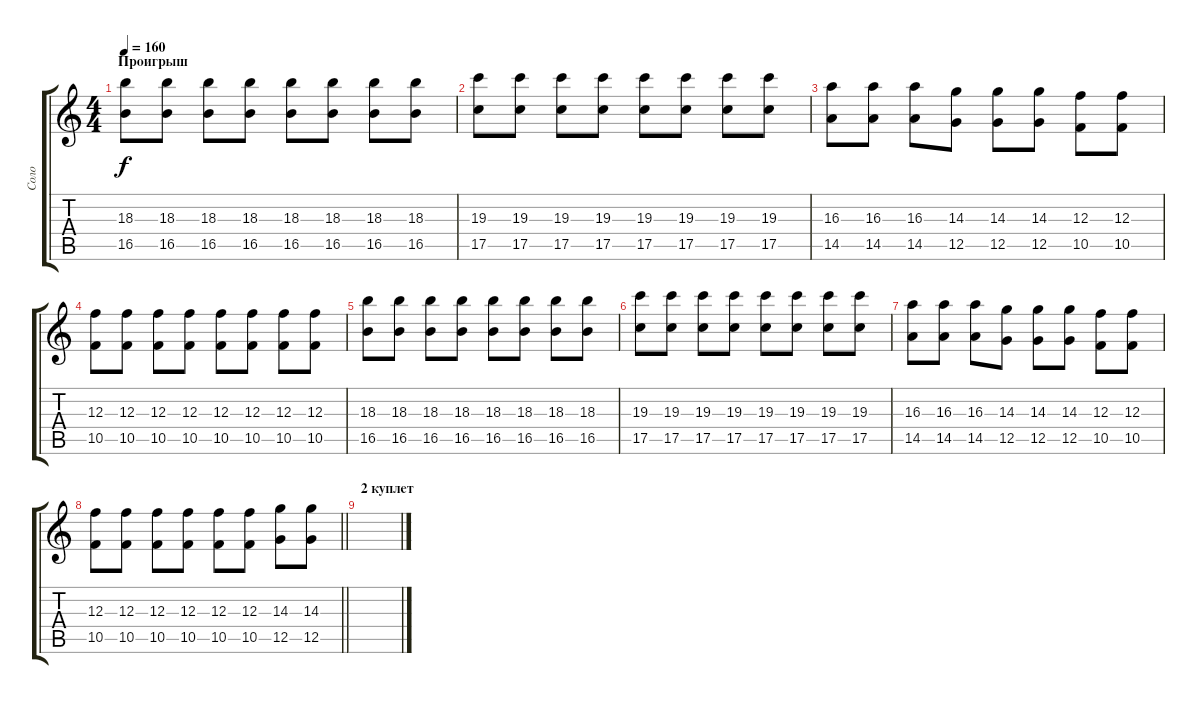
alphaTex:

\track ("Соло" "Соло") {instrument distortionguitar}
\staff {score tabs}
\tuning (D4 A3 F3 C3 G2 C2) {hide}
\ts (4 4)
\section ("" "Проигрыш")
\tempo 160
\clef g2
\ks c
(18.3 16.5).8{dy f} (18.3 16.5).8 (18.3 16.5).8 (18.3 16.5).8 (18.3 16.5).8 (18.3 16.5).8 (18.3 16.5).8 (18.3 16.5).8 |
(19.3 17.5).8 (19.3 17.5).8 (19.3 17.5).8 (19.3 17.5).8 (19.3 17.5).8 (19.3 17.5).8 (19.3 17.5).8 (19.3 17.5).8 |
(16.3 14.5).8 (16.3 14.5).8 (16.3 14.5).8 (14.3 12.5).8 (14.3 12.5).8 (14.3 12.5).8 (12.3 10.5).8 (12.3 10.5).8 |
(12.3 10.5).8 (12.3 10.5).8 (12.3 10.5).8 (12.3 10.5).8 (12.3 10.5).8 (12.3 10.5).8 (12.3 10.5).8 (12.3 10.5).8 |
(18.3 16.5).8 (18.3 16.5).8 (18.3 16.5).8 (18.3 16.5).8 (18.3 16.5).8 (18.3 16.5).8 (18.3 16.5).8 (18.3 16.5).8 |
(19.3 17.5).8 (19.3 17.5).8 (19.3 17.5).8 (19.3 17.5).8 (19.3 17.5).8 (19.3 17.5).8 (19.3 17.5).8 (19.3 17.5).8 |
(16.3 14.5).8 (16.3 14.5).8 (16.3 14.5).8 (14.3 12.5).8 (14.3 12.5).8 (14.3 12.5).8 (12.3 10.5).8 (12.3 10.5).8 |
\barLineRight lightlight
(12.3 10.5).8 (12.3 10.5).8 (12.3 10.5).8 (12.3 10.5).8 (12.3 10.5).8 (12.3 10.5).8 (14.3 12.5).8 (14.3 12.5).8 |
\section ("" "2 куплет")
